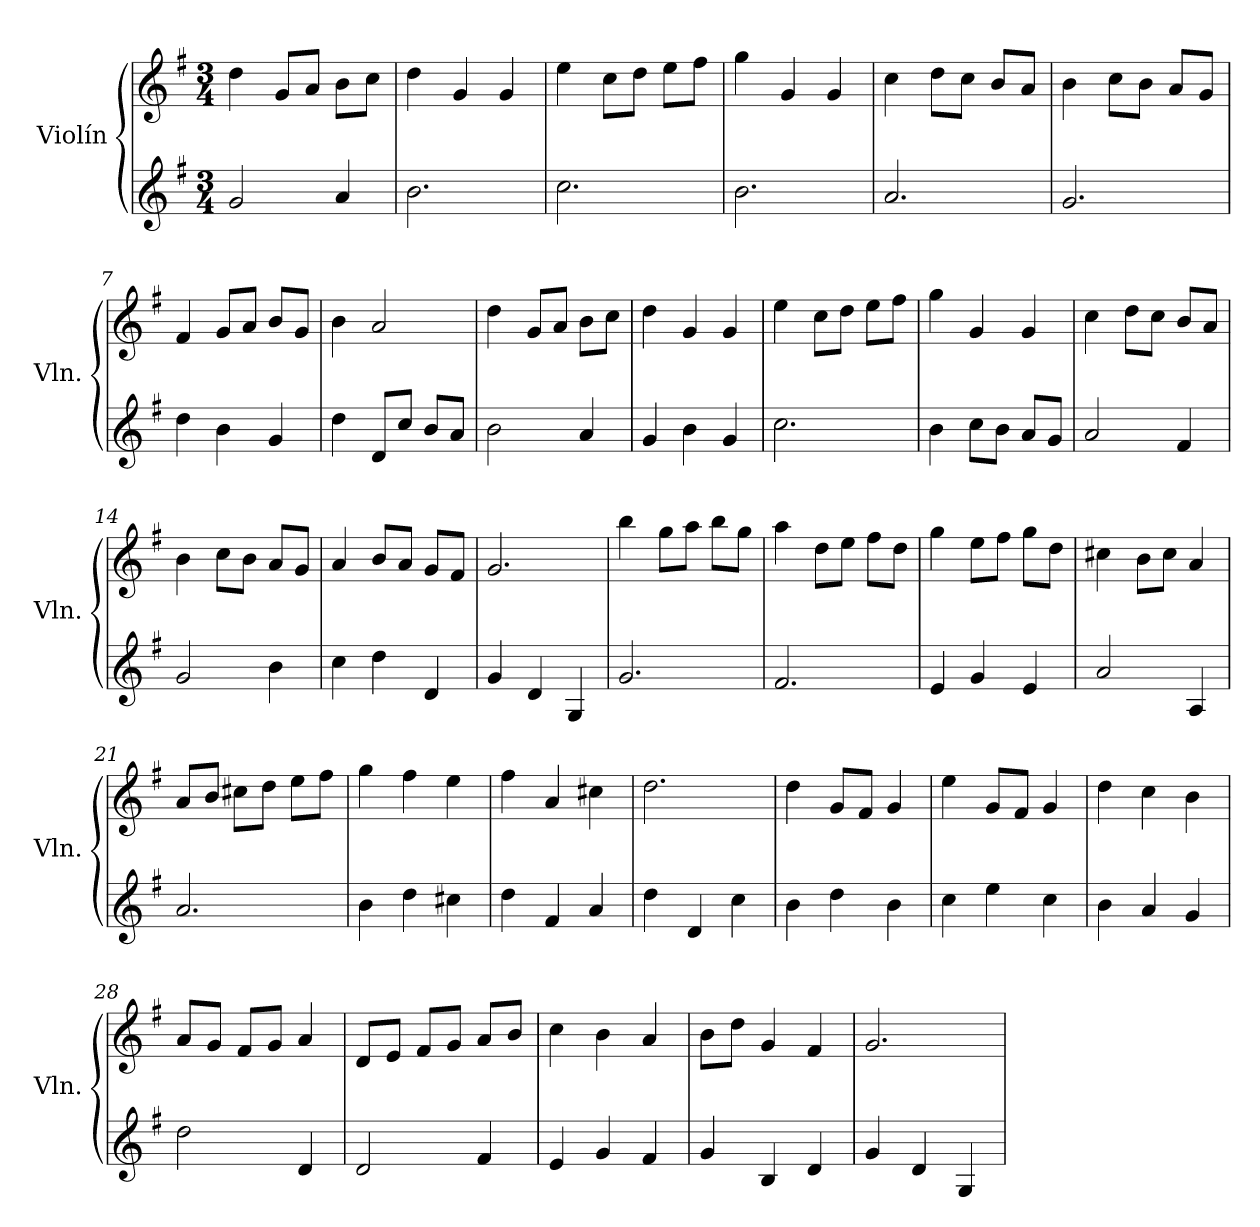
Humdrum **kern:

**kern	**kern
*part2	*part1
*staff2	*staff1
*I"Violín	*I"Violín
*I'Vln.	*I'Vln.
*clefG2	*clefG2
*k[f#]	*k[f#]
*M3/4	*M3/4
=1	=1
2g/	4dd\
.	8g/L
.	8a/J
4a/	8b\L
.	8cc\J
=2	=2
2.b\	4dd\
.	4g/
.	4g/
=3	=3
2.cc\	4ee\
.	8cc\L
.	8dd\J
.	8ee\L
.	8ff#\J
=4	=4
2.b\	4gg\
.	4g/
.	4g/
=5	=5
2.a/	4cc\
.	8dd\L
.	8cc\J
.	8b/L
.	8a/J
=6	=6
2.g/	4b\
.	8cc\L
.	8b\J
.	8a/L
.	8g/J
=7	=7
4dd\	4f#/
4b\	8g/L
.	8a/J
4g/	8b/L
.	8g/J
!!LO:LB:g=z
=8	=8
4dd\	4b\
8d/L	2a/
8cc/J	.
8b/L	.
8a/J	.
=9	=9
2b\	4dd\
.	8g/L
.	8a/J
4a/	8b\L
.	8cc\J
=10	=10
4g/	4dd\
4b\	4g/
4g/	4g/
=11	=11
2.cc\	4ee\
.	8cc\L
.	8dd\J
.	8ee\L
.	8ff#\J
=12	=12
4b\	4gg\
8cc\L	4g/
8b\J	.
8a/L	4g/
8g/J	.
=13	=13
2a/	4cc\
.	8dd\L
.	8cc\J
4f#/	8b/L
.	8a/J
=14	=14
2g/	4b\
.	8cc\L
.	8b\J
4b\	8a/L
.	8g/J
!!LO:LB:g=z
=15	=15
4cc\	4a/
4dd\	8b/L
.	8a/J
4d/	8g/L
.	8f#/J
=16	=16
4g/	2.g/
4d/	.
4G/	.
=17	=17
2.g/	4bb\
.	8gg\L
.	8aa\J
.	8bb\L
.	8gg\J
=18	=18
2.f#/	4aa\
.	8dd\L
.	8ee\J
.	8ff#\L
.	8dd\J
=19	=19
4e/	4gg\
4g/	8ee\L
.	8ff#\J
4e/	8gg\L
.	8dd\J
=20	=20
2a/	4cc#X\
.	8b\L
.	8cc#\J
4A/	4a/
=21	=21
2.a/	8a/L
.	8b/J
.	8cc#X\L
.	8dd\J
.	8ee\L
.	8ff#\J
!!LO:LB:g=z
=22	=22
4b\	4gg\
4dd\	4ff#\
4cc#X\	4ee\
=23	=23
4dd\	4ff#\
4f#/	4a/
4a/	4cc#X\
=24	=24
4dd\	2.dd\
4d/	.
4cc\	.
=25	=25
4b\	4dd\
4dd\	8g/L
.	8f#/J
4b\	4g/
=26	=26
4cc\	4ee\
4ee\	8g/L
.	8f#/J
4cc\	4g/
=27	=27
4b\	4dd\
4a/	4cc\
4g/	4b\
=28	=28
2dd\	8a/L
.	8g/J
.	8f#/L
.	8g/J
4d/	4a/
=29	=29
2d/	8d/L
.	8e/J
.	8f#/L
.	8g/J
4f#/	8a/L
.	8b/J
!!LO:LB:g=z
=30	=30
4e/	4cc\
4g/	4b\
4f#/	4a/
=31	=31
4g/	8b\L
.	8dd\J
4B/	4g/
4d/	4f#/
=32	=32
4g/	2.g/
4d/	.
4G/	.
=	=
*-	*-
